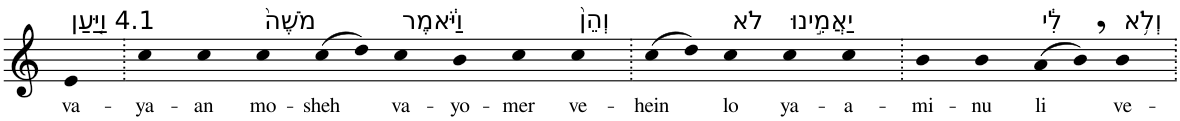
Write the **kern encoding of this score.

**kern	**text
*part1	*part1
*staff1	*staff1
*I"Piano	*
*I'Pno	*
*clefG2	*
*k[]	*
=1	=1
!LO:TX:a:t=4.1 וַיַּ֤עַן	!
!	!LO:LY:b
4e	va-
=2.	=2.
!	!LO:LY:b
4cc	-ya-
!	!LO:LY:b
4cc	-an
!LO:TX:a:t=מֹשֶׁה֙	!
!	!LO:LY:b
4cc	mo-
!	!LO:LY:b
(>8cc	-sheh
8dd)	.
!LO:TX:a:t=וַיֹּ֔אמֶר	!
!	!LO:LY:b
4cc	va-
!	!LO:LY:b
4b	-yo-
!	!LO:LY:b
4cc	-mer
!LO:TX:a:t=וְהֵן֙	!
!	!LO:LY:b
4cc	ve-
=3.	=3.
!	!LO:LY:b
(>8cc	-hein
8dd)	.
!LO:TX:a:t=לֹא	!
!	!LO:LY:b
4cc	lo
!LO:TX:a:t=יַאֲמִ֣ינוּ	!
!	!LO:LY:b
4cc	ya-
!	!LO:LY:b
4cc	-a-
=4.	=4.
!	!LO:LY:b
4b	-mi-
!	!LO:LY:b
4b	-nu
!LO:TX:a:t=לִ֔י	!
!	!LO:LY:b
(>8a	li
8b,)	.
!LO:TX:a:t=וְלֹ֥א	!
!	!LO:LY:b
4b	ve-
=.	=.
*-	*-
